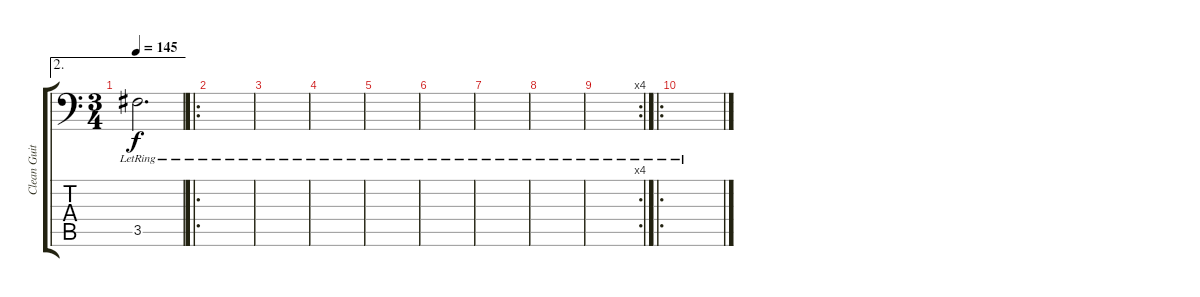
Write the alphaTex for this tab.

\track ("Clean Guitar" "Clean Guit") {instrument electricguitarclean}
\staff {score tabs}
\tuning (Bb3 F3 Db3 Ab2 Eb2 Bb1) {hide}
\ae 2
\ts (3 4)
\tempo 145
\clef f4
\ks c
3.5{lr}.2{d dy f} |
\ro
|
|
|
|
|
|
|
\rc 4
|
\ro
